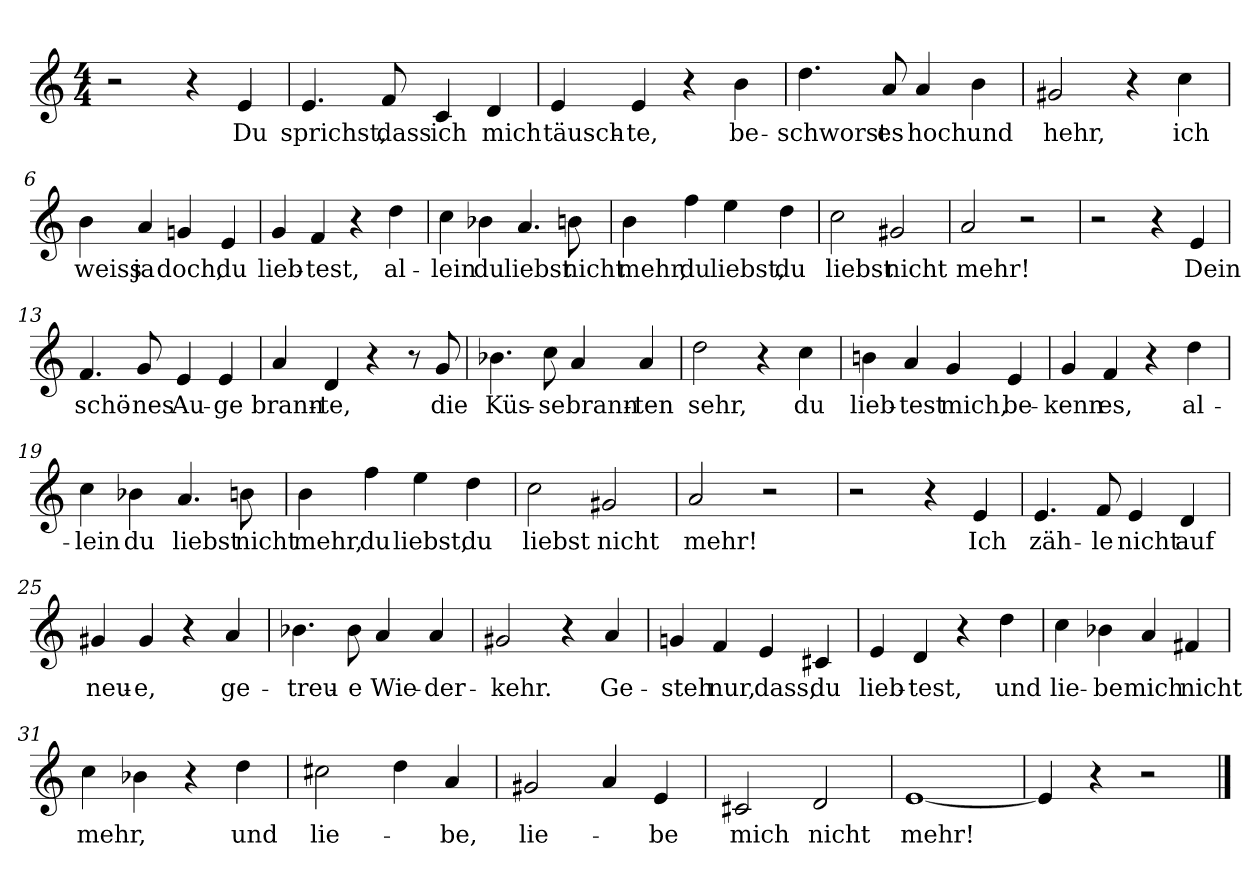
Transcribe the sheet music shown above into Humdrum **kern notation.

**kern	**text
*part1	*part1
*staff1	*staff1
*clefG2	*
*k[]	*
*M4/4	*
=1	=1
2r	.
4r	.
!	!LO:LY:b
4e/	Du
=2	=2
!	!LO:LY:b
4.e/	sprichst,
!	!LO:LY:b
8f/	dass
!	!LO:LY:b
4c/	ich
!	!LO:LY:b
4d/	mich
=3	=3
!	!LO:LY:b
4e/	täusch-
!	!LO:LY:b
4e/	-te,
4r	.
!	!LO:LY:b
4b\	be-
=4	=4
!	!LO:LY:b
4.dd\	-schworst
!	!LO:LY:b
8a/	es
!	!LO:LY:b
4a/	hoch
!	!LO:LY:b
4b\	und
=5	=5
!	!LO:LY:b
2g#X/	hehr,
4r	.
!	!LO:LY:b
4cc\	ich
=6	=6
!	!LO:LY:b
4b\	weiss
!	!LO:LY:b
4a/	ja
!	!LO:LY:b
4gn/	doch,
!	!LO:LY:b
4e/	du
=7	=7
!	!LO:LY:b
4g/	lieb-
!	!LO:LY:b
4f/	-test,
4r	.
!	!LO:LY:b
4dd\	al-
!!LO:LB:g=z
=8	=8
!	!LO:LY:b
4cc\	-lein
!	!LO:LY:b
4b-X\	du
!	!LO:LY:b
4.a/	liebst
!	!LO:LY:b
8bn\	nicht
=9	=9
!	!LO:LY:b
4b\	mehr,
!	!LO:LY:b
4ff\	du
!	!LO:LY:b
4ee\	liebst,
!	!LO:LY:b
4dd\	du
=10	=10
!	!LO:LY:b
2cc\	liebst
!	!LO:LY:b
2g#X/	nicht
=11	=11
!	!LO:LY:b
2a/	mehr!
2r	.
=12	=12
2r	.
4r	.
!	!LO:LY:b
4e/	Dein
=13	=13
!	!LO:LY:b
4.f/	schö-
!	!LO:LY:b
8g/	-nes
!	!LO:LY:b
4e/	Au-
!	!LO:LY:b
4e/	-ge
=14	=14
!	!LO:LY:b
4a/	brann-
!	!LO:LY:b
4d/	-te,
4r	.
8r	.
!	!LO:LY:b
8g/	die
!!LO:LB:g=z
=15	=15
!	!LO:LY:b
4.b-X\	Küs-
!	!LO:LY:b
8cc\	-se
!	!LO:LY:b
4a/	brann-
!	!LO:LY:b
4a/	-ten
=16	=16
!	!LO:LY:b
2dd\	sehr,
4r	.
!	!LO:LY:b
4cc\	du
=17	=17
!	!LO:LY:b
4bn\	lieb-
!	!LO:LY:b
4a/	-test
!	!LO:LY:b
4g/	mich,
!	!LO:LY:b
4e/	be-
=18	=18
!	!LO:LY:b
4g/	-kenn
!	!LO:LY:b
4f/	es,
4r	.
!	!LO:LY:b
4dd\	al-
=19	=19
!	!LO:LY:b
4cc\	-lein
!	!LO:LY:b
4b-X\	du
!	!LO:LY:b
4.a/	liebst
!	!LO:LY:b
8bn\	nicht
=20	=20
!	!LO:LY:b
4b\	mehr,
!	!LO:LY:b
4ff\	du
!	!LO:LY:b
4ee\	liebst,
!	!LO:LY:b
4dd\	du
=21	=21
!	!LO:LY:b
2cc\	liebst
!	!LO:LY:b
2g#X/	nicht
!!LO:LB:g=z
=22	=22
!	!LO:LY:b
2a/	mehr!
2r	.
=23	=23
2r	.
4r	.
!	!LO:LY:b
4e/	Ich
=24	=24
!	!LO:LY:b
4.e/	zäh-
!	!LO:LY:b
8f/	-le
!	!LO:LY:b
4e/	nicht
!	!LO:LY:b
4d/	auf
=25	=25
!	!LO:LY:b
4g#X/	neu-
!	!LO:LY:b
4g#/	-e,
4r	.
!	!LO:LY:b
4a/	ge-
=26	=26
!	!LO:LY:b
4.b-X\	-treu-
!	!LO:LY:b
8b-\	-e
!	!LO:LY:b
4a/	Wie-
!	!LO:LY:b
4a/	-der-
=27	=27
!	!LO:LY:b
2g#X/	kehr.
4r	.
!	!LO:LY:b
4a/	Ge-
=28	=28
!	!LO:LY:b
4gn/	-steh
!	!LO:LY:b
4f/	nur,
!	!LO:LY:b
4e/	dass,
!	!LO:LY:b
4c#X/	du
=29	=29
!	!LO:LY:b
4e/	lieb-
!	!LO:LY:b
4d/	-test,
4r	.
!	!LO:LY:b
4dd\	und
!!LO:LB:g=z
=30	=30
!	!LO:LY:b
4cc\	lie-
!	!LO:LY:b
4b-X\	-be
!	!LO:LY:b
4a/	mich
!	!LO:LY:b
4f#X/	nicht
=31	=31
!	!LO:LY:b
4cc\	mehr,
4b-X\	.
4r	.
!	!LO:LY:b
4dd\	und
=32	=32
!	!LO:LY:b
2cc#X\	lie-
4dd\	.
!	!LO:LY:b
4a/	-be,
=33	=33
!	!LO:LY:b
2g#X/	lie-
4a/	.
!	!LO:LY:b
4e/	-be
=34	=34
!	!LO:LY:b
2c#X/	mich
!	!LO:LY:b
2d/	nicht
=35	=35
!	!LO:LY:b
[1e	mehr!
=36	=36
4e/]	.
4r	.
2r	.
==	==
*-	*-
